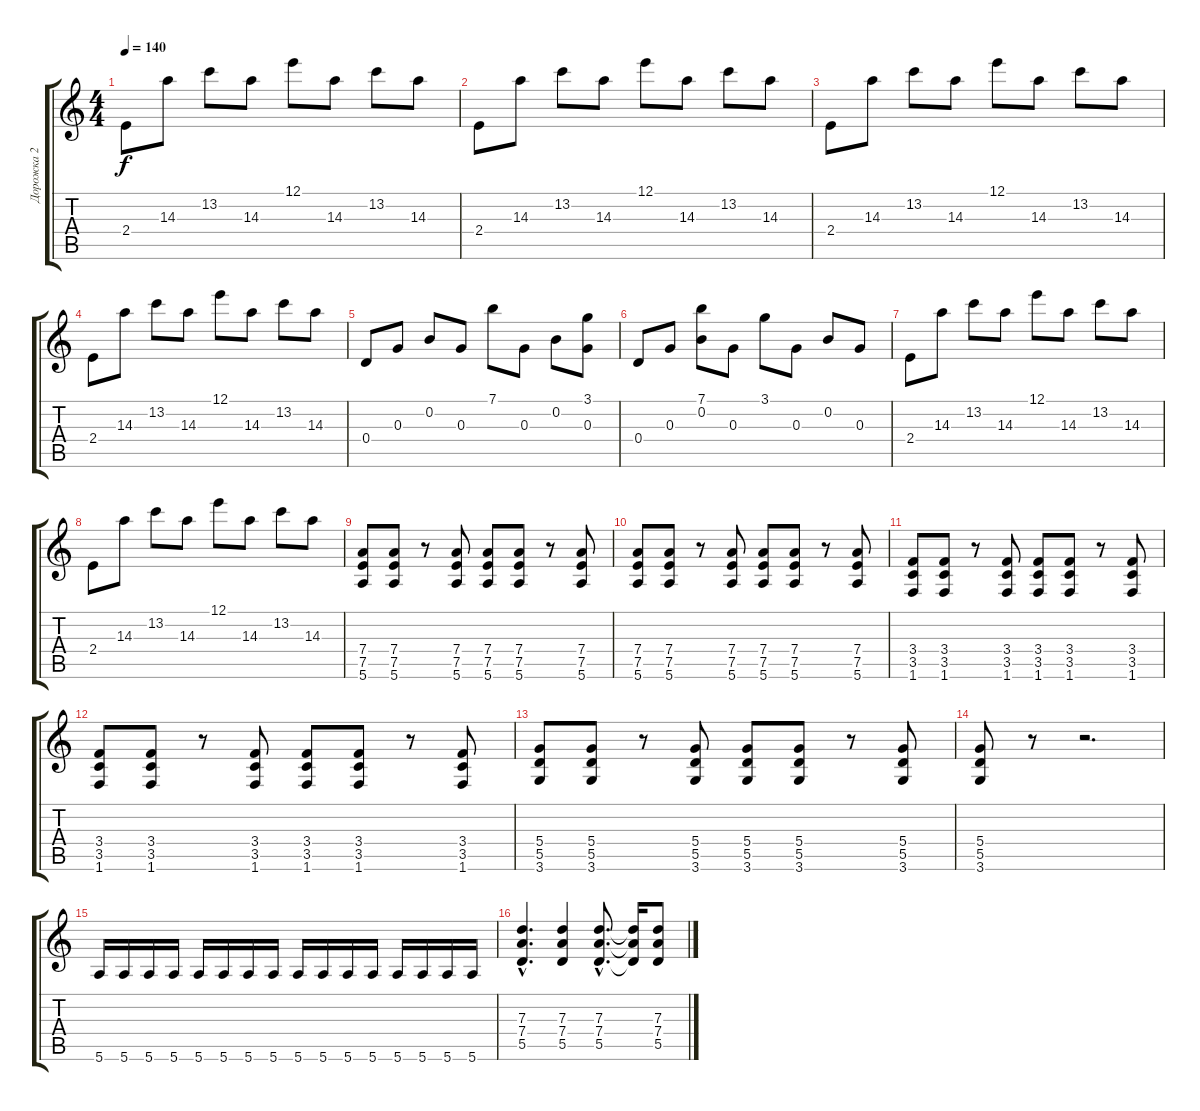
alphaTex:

\track ("Дорожка 2" "Дорожка 2") {instrument overdrivenguitar}
\staff {score tabs}
\tuning (E4 B3 G3 D3 A2 E2) {hide}
\ts (4 4)
\tempo 140
\clef g2
\ks c
2.4.8{dy f instrument acousticguitarsteel} 14.3.8 13.2.8 14.3.8 12.1.8 14.3.8 13.2.8 14.3.8 |
2.4.8{instrument acousticguitarsteel} 14.3.8 13.2.8 14.3.8 12.1.8 14.3.8 13.2.8 14.3.8 |
2.4.8{instrument acousticguitarsteel} 14.3.8 13.2.8 14.3.8 12.1.8 14.3.8 13.2.8 14.3.8 |
2.4.8{instrument acousticguitarsteel} 14.3.8 13.2.8 14.3.8 12.1.8 14.3.8 13.2.8 14.3.8 |
0.4.8 0.3.8 0.2.8 0.3.8 7.1.8 0.3.8 0.2.8 (3.1 0.3).8 |
0.4.8 0.3.8 (7.1 0.2).8 0.3.8 3.1.8 0.3.8 0.2.8 0.3.8 |
2.4.8{instrument acousticguitarsteel} 14.3.8 13.2.8 14.3.8 12.1.8 14.3.8 13.2.8 14.3.8 |
2.4.8{instrument acousticguitarsteel} 14.3.8 13.2.8 14.3.8 12.1.8 14.3.8 13.2.8 14.3.8 |
(7.4 7.5 5.6).8{instrument overdrivenguitar} (7.4 7.5 5.6).8 r.8 (7.4 7.5 5.6).8 (7.4 7.5 5.6).8 (7.4 7.5 5.6).8 r.8 (7.4 7.5 5.6).8 |
(7.4 7.5 5.6).8 (7.4 7.5 5.6).8 r.8 (7.4 7.5 5.6).8 (7.4 7.5 5.6).8 (7.4 7.5 5.6).8 r.8 (7.4 7.5 5.6).8 |
(3.4 3.5 1.6).8 (3.4 3.5 1.6).8 r.8 (3.4 3.5 1.6).8 (3.4 3.5 1.6).8 (3.4 3.5 1.6).8 r.8 (3.4 3.5 1.6).8 |
(3.4 3.5 1.6).8 (3.4 3.5 1.6).8 r.8 (3.4 3.5 1.6).8 (3.4 3.5 1.6).8 (3.4 3.5 1.6).8 r.8 (3.4 3.5 1.6).8 |
(5.4 5.5 3.6).8 (5.4 5.5 3.6).8 r.8 (5.4 5.5 3.6).8 (5.4 5.5 3.6).8 (5.4 5.5 3.6).8 r.8 (5.4 5.5 3.6).8 |
(5.4 5.5 3.6).8 r.8 r.2{d} |
5.6.16 5.6.16 5.6.16 5.6.16 5.6.16 5.6.16 5.6.16 5.6.16 5.6.16 5.6.16 5.6.16 5.6.16 5.6.16 5.6.16 5.6.16 5.6.16 |
(7.3{hac} 7.4{hac} 5.5{hac}).4{d} (7.3 7.4 5.5).4 (7.3{hac} 7.4{hac} 5.5{hac}).8{d} (7.3{t} 7.4{t} 5.5{t}).16 (7.3 7.4 5.5).8
